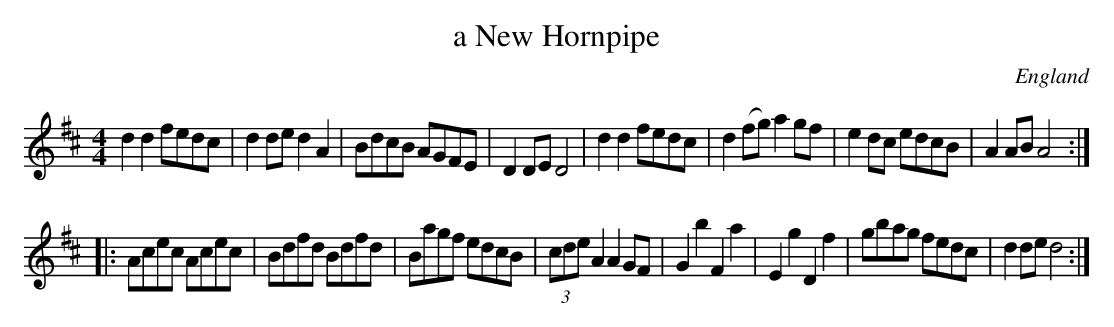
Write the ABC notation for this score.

X:1
T:a New Hornpipe
L:1/8
M:4/4
O:England
K:D major
d2d2 fedc | d2de d2A2 | BdcB AGFE | D2DE D4 | \
d2d2 fedc | d2(fg) a2gf | e2dc edcB | A2AB A4 ::
Acec Acec | Bdfd Bdfd | Bagf edcB | (3cde A2A2 GF |\
G2b2 F2a2 | E2g2 D2f2 | gbag fedc | d2de d4 :|
